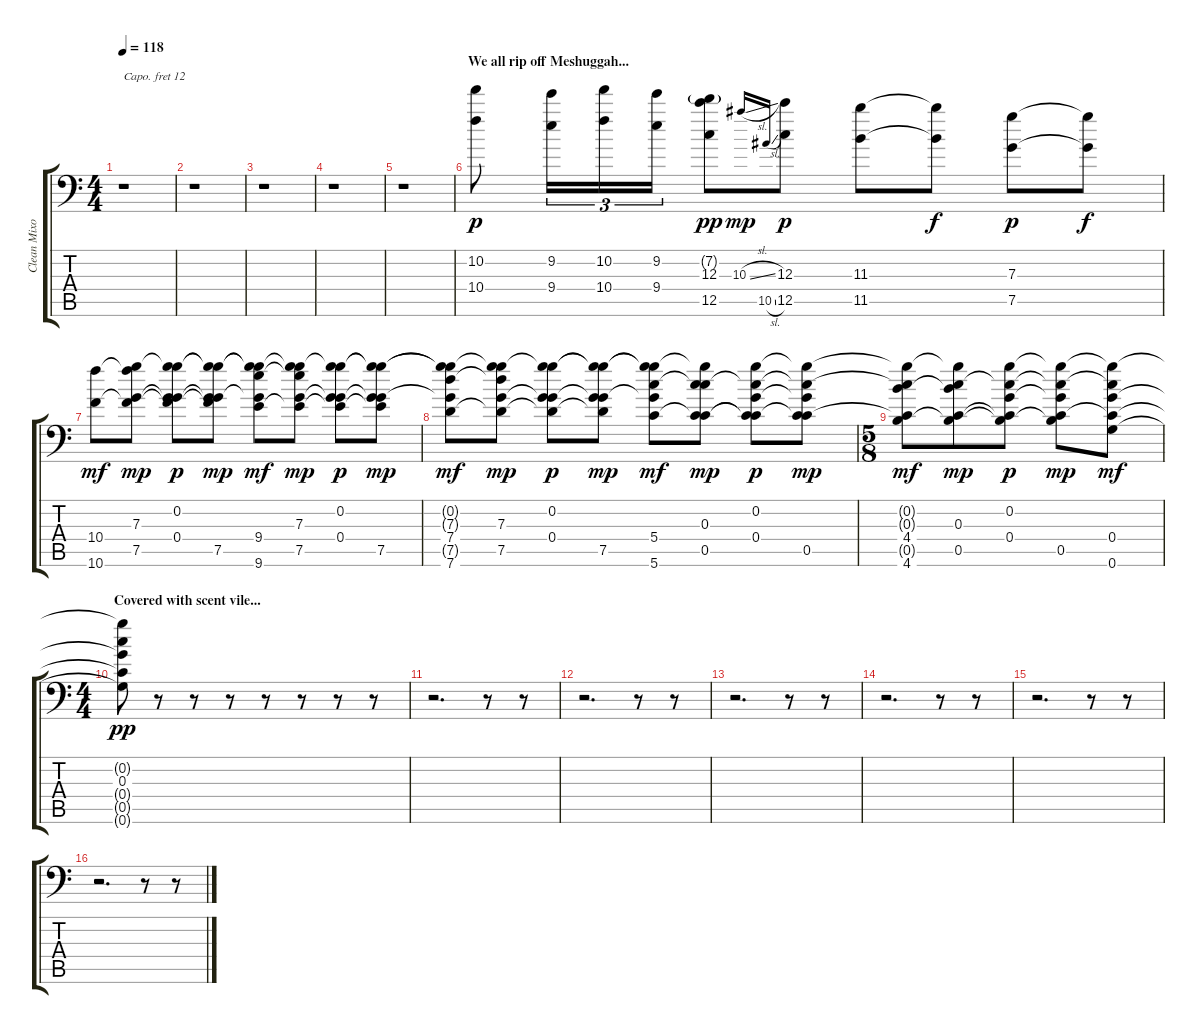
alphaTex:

\track ("Clean Mixolydian Bit" "Clean Mixo") {instrument acousticguitarsteel}
\staff {score tabs}
\capo 12
\tuning (B3 G3 C3 G2 C2 G1) {hide}
\ts (4 4)
\tempo 118
\clef f4
\ks c
r.1{dy p} |
r.1 |
r.1 |
r.1 |
r.1 |
\section ("" "We all rip off Meshuggah...")
(10.2 10.4).8 (9.2 9.4).16{tu (3 2)} (10.2 10.4).16{tu (3 2)} (9.2 9.4).16{tu (3 2)} (7.2{g} 12.3 12.5).8{dy pp} 10.3{sl}.16{gr onbeat dy mp} 10.5{sl}.16{gr onbeat} (12.3 12.5).8{dy p} (11.3 11.5).8 (11.3{t} 11.5{t}).8{dy f} (7.3 7.5).8{dy p} (7.3{t} 7.5{t}).8{dy f} |
(10.4 10.6).8{dy mf} (7.3 10.4{t} 7.5 10.6{t}).8{dy mp} (0.2 7.3{t} 0.4 7.5{t} 10.6{t}).8{dy p} (0.2{t} 7.3{t} 0.4{t} 7.5 10.6{t}).8{dy mp} (0.2{t} 7.3{t} 9.4 7.5{t} 9.6).8{dy mf} (0.2{t} 7.3 9.4{t} 7.5 9.6{t}).8{dy mp} (0.2 7.3{t} 0.4 7.5{t} 9.6{t}).8{dy p} (0.2{t} 7.3{t} 0.4{t} 7.5 9.6{t}).8{dy mp} |
(0.2{t} 7.3{t} 7.4 7.5{t} 7.6).8{dy mf} (0.2{t} 7.3 7.4{t} 7.5 7.6{t}).8{dy mp} (0.2 7.3{t} 0.4 7.5{t} 7.6{t}).8{dy p} (0.2{t} 7.3{t} 0.4{t} 7.5 7.6{t}).8{dy mp} (0.2{t} 7.3{t} 5.4 7.5{t} 5.6).8{dy mf} (0.2{t} 0.3 5.4{t} 0.5 5.6{t}).8{dy mp} (0.2 0.3{t} 0.4 0.5{t} 5.6{t}).8{dy p} (0.2{t} 0.3{t} 0.4{t} 0.5 5.6{t}).8{dy mp} |
\ts (5 8)
(0.2{t} 0.3{t} 4.4 0.5{t} 4.6).8{dy mf} (0.2{t} 0.3 4.4{t} 0.5 4.6{t}).8{dy mp} (0.2 0.3{t} 0.4 0.5{t} 4.6{t}).8{dy p} (0.2{t} 0.3{t} 0.4{t} 0.5 4.6{t}).8{dy mp} (0.2{t} 0.3{t} 0.4 0.5{t} 0.6).8{dy mf} |
\ts (4 4)
\section ("" "Covered with scent vile...")
(0.2{t} 0.3 0.4{t} 0.5{t} 0.6{t}).8{dy pp} r.8 r.8 r.8 r.8 r.8 r.8 r.8 |
r.2{d} r.8 r.8 |
r.2{d} r.8 r.8 |
r.2{d} r.8 r.8 |
r.2{d} r.8 r.8 |
r.2{d} r.8 r.8 |
r.2{d} r.8 r.8
